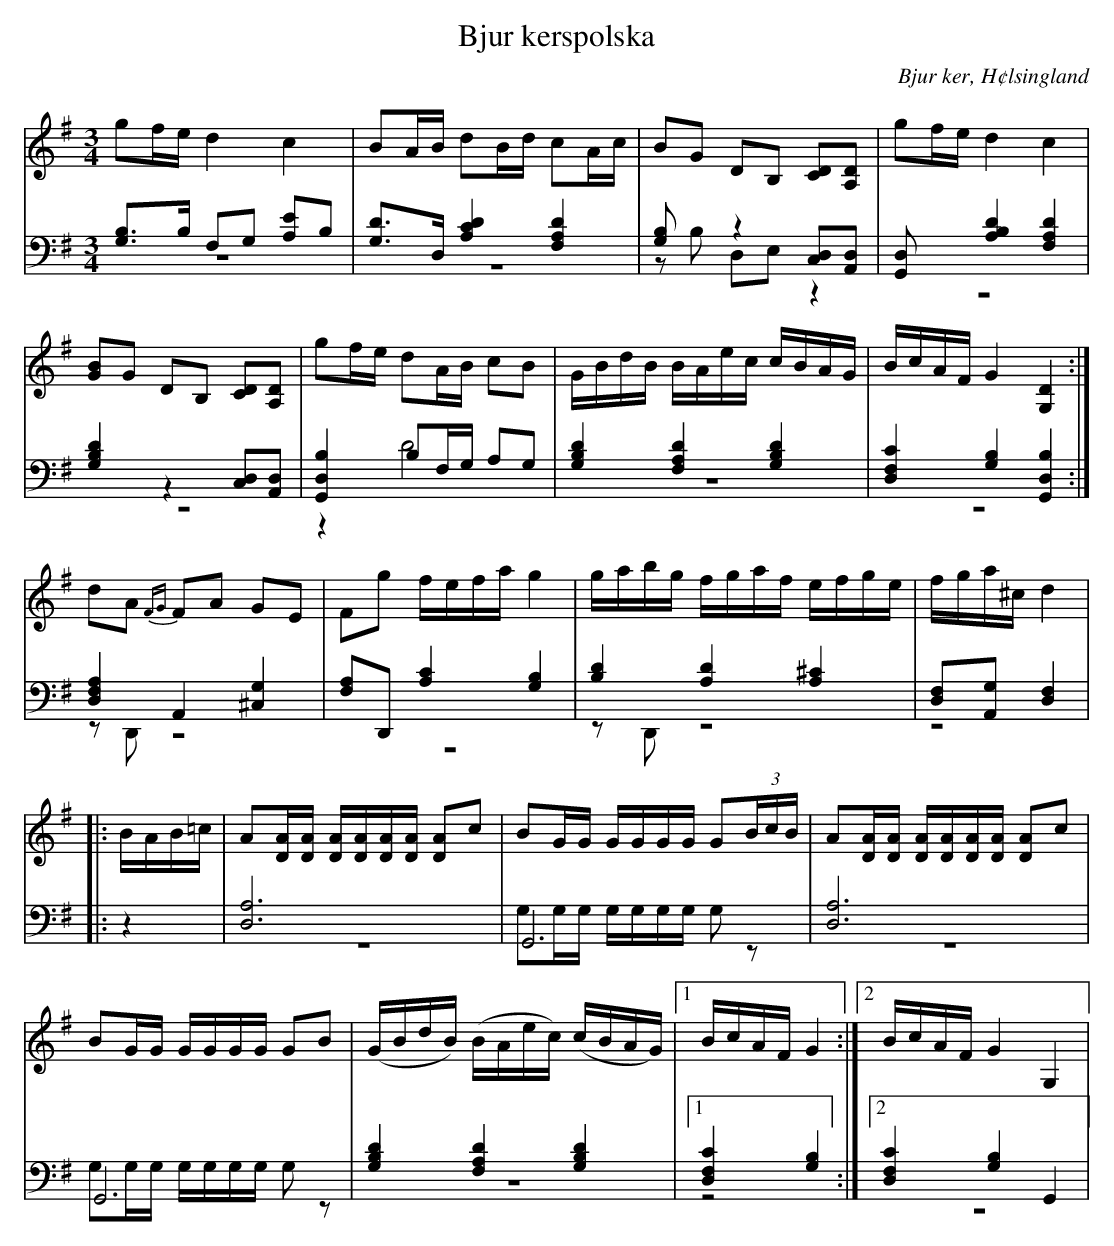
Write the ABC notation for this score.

X:1
T: Bjur kerspolska
O: Bjur ker, H¢lsingland
M: 3/4
L: 1/8
K: G
V:1
V:2
V:3 merge
V:1
gf/e/ d2 c2|BA/B/ dB/d/ cA/c/| BG DB, [CD][A,D]|gf/e/ d2 c2|
[GB]G DB, [CD][A,D] |gf/e/ dA/B/ cB|G/B/d/B/ B/A/e/c/ c/B/A/G/|B/c/A/F/ G2 [G,2D2]:|
dA {FG}FA GE|Fg f/e/f/a/ g2|g/a/b/g/ f/g/a/f/ e/f/g/e/ |f/g/a/^c/ d2 |
|:B/A/B/=c/|A[D/A/][D/A/] [D/A/][D/A/][D/A/][D/A/] [DA]c|BG/G/ G/G/G/G/ G(3B/c/B/|A[D/A/][D/A/] [D/A/][D/A/][D/A/][D/A/] [DA]c|
BG/G/ G/G/G/G/ GB|(G/B/d/B/) (B/A/e/c/) (c/B/A/G/)|1 B/c/A/F/ G2:|2 B/c/A/F/ G2 G,2|
V:2 clef=bass
[G,B,]>B, F,G, [A,E]B,|[G,D]>D, [A,2C2D2] [F,2A,2 D2]|[G,2B,] z2 [C,D,][A,,D,]|[G,,2D,] [A,2B,2D2] [F,2A,2 D2]|
[G,2B,2D2] z2 [C,D,][A,,D,]|[G,,2D,2B,2] B,F,/G,/ A,G,|[G,2B,2D2] [F,2A,2 D2] [G,2B,2D2]|[D,2F,2C2] [G,2B,2][G,,2D,2B,2]:|
[D,2F,2A,2] A,,2 [^C,2G,2]|[F,A,]D,, [A,2C2] [G,2B,2]|[B,2D2] [A,2D2] [A,2^C2]|[D,F,][A,,G,] [D,2F,2]|
|:z2|[D,6A,6]|G,,6|[D,6A,6]|
G,,6|[G,2B,2D2] [F,2A,2 D2] [G,2B,2D2]|1 [D,2F,2C2] [G,2B,2] :|2 [D,2F,2C2] [G,2B,2] G,,2|
V:3  clef=bass
z6|z6|zB, D,E, z2|z6|
z6 |z2 D4|z6|z6:|
zD,, z4|z6|zD,, z4|z4|
|:z2|z6|G,G,/G,/ G,/G,/G,/G,/ G,z|z6 |
G,G,/G,/ G,/G,/G,/G,/ G,z|z6|1 z4:|2 z6|
